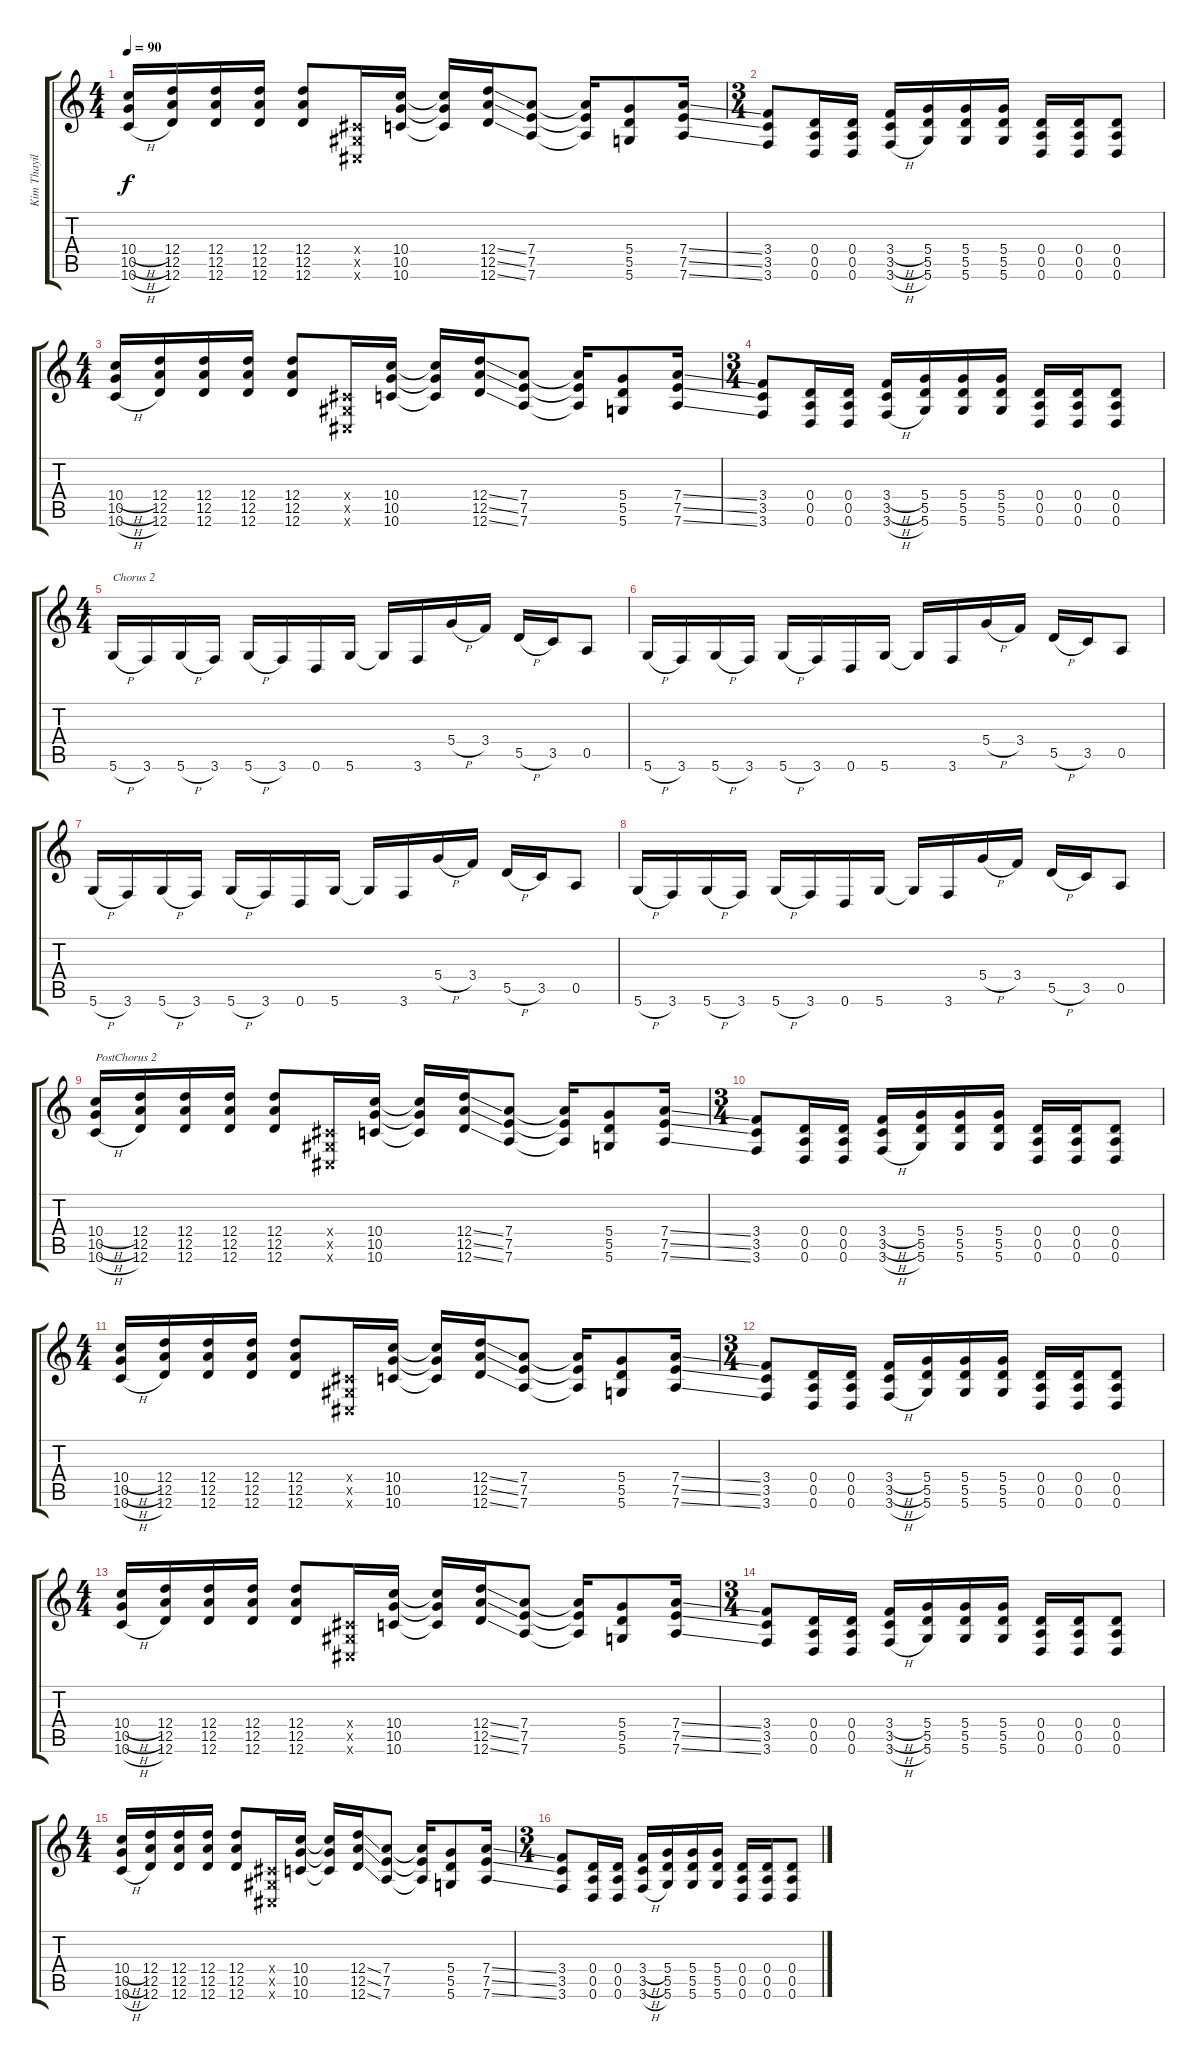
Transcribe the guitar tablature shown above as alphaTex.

\track ("Kim Thayil" "Kim Thayil") {instrument overdrivenguitar}
\staff {score tabs}
\tuning (E4 B3 G3 D3 A2 D2) {hide}
\ts (4 4)
\tempo 90
\clef g2
\ks c
(10.4{h} 10.5{h} 10.6{h}).16{dy f} (12.4 12.5 12.6).16 (12.4 12.5 12.6).16 (12.4 12.5 12.6).16 (12.4 12.5 12.6).8 (-1.4{x} -1.5{x} -1.6{x}).16 (10.4 10.5 10.6).16 (10.4{t} 10.5{t} 10.6{t}).16 (12.4{ss} 12.5{ss} 12.6{ss}).16 (7.4 7.5 7.6).8 (7.4{t} 7.5{t} 7.6{t}).16 (5.4 5.5 5.6).8 (7.4{ss} 7.5{ss} 7.6{ss}).16 |
\ts (3 4)
(3.4 3.5 3.6).8 (0.4 0.5 0.6).16 (0.4 0.5 0.6).16 (3.4{h} 3.5{h} 3.6{h}).16 (5.4 5.5 5.6).16 (5.4 5.5 5.6).16 (5.4 5.5 5.6).16 (0.4 0.5 0.6).16 (0.4 0.5 0.6).16 (0.4 0.5 0.6).8 |
\ts (4 4)
(10.4{h} 10.5{h} 10.6{h}).16 (12.4 12.5 12.6).16 (12.4 12.5 12.6).16 (12.4 12.5 12.6).16 (12.4 12.5 12.6).8 (-1.4{x} -1.5{x} -1.6{x}).16 (10.4 10.5 10.6).16 (10.4{t} 10.5{t} 10.6{t}).16 (12.4{ss} 12.5{ss} 12.6{ss}).16 (7.4 7.5 7.6).8 (7.4{t} 7.5{t} 7.6{t}).16 (5.4 5.5 5.6).8 (7.4{ss} 7.5{ss} 7.6{ss}).16 |
\ts (3 4)
(3.4 3.5 3.6).8 (0.4 0.5 0.6).16 (0.4 0.5 0.6).16 (3.4{h} 3.5{h} 3.6{h}).16 (5.4 5.5 5.6).16 (5.4 5.5 5.6).16 (5.4 5.5 5.6).16 (0.4 0.5 0.6).16 (0.4 0.5 0.6).16 (0.4 0.5 0.6).8 |
\ts (4 4)
5.6{h}.16{txt "Chorus 2"} 3.6.16 5.6{h}.16 3.6.16 5.6{h}.16 3.6.16 0.6.16 5.6.16 5.6{t}.16 3.6.16 5.4{h}.16 3.4.16 5.5{h}.16 3.5.16 0.5.8 |
5.6{h}.16 3.6.16 5.6{h}.16 3.6.16 5.6{h}.16 3.6.16 0.6.16 5.6.16 5.6{t}.16 3.6.16 5.4{h}.16 3.4.16 5.5{h}.16 3.5.16 0.5.8 |
5.6{h}.16 3.6.16 5.6{h}.16 3.6.16 5.6{h}.16 3.6.16 0.6.16 5.6.16 5.6{t}.16 3.6.16 5.4{h}.16 3.4.16 5.5{h}.16 3.5.16 0.5.8 |
5.6{h}.16 3.6.16 5.6{h}.16 3.6.16 5.6{h}.16 3.6.16 0.6.16 5.6.16 5.6{t}.16 3.6.16 5.4{h}.16 3.4.16 5.5{h}.16 3.5.16 0.5.8 |
(10.4{h} 10.5{h} 10.6{h}).16{txt "PostChorus 2"} (12.4 12.5 12.6).16 (12.4 12.5 12.6).16 (12.4 12.5 12.6).16 (12.4 12.5 12.6).8 (-1.4{x} -1.5{x} -1.6{x}).16 (10.4 10.5 10.6).16 (10.4{t} 10.5{t} 10.6{t}).16 (12.4{ss} 12.5{ss} 12.6{ss}).16 (7.4 7.5 7.6).8 (7.4{t} 7.5{t} 7.6{t}).16 (5.4 5.5 5.6).8 (7.4{ss} 7.5{ss} 7.6{ss}).16 |
\ts (3 4)
(3.4 3.5 3.6).8 (0.4 0.5 0.6).16 (0.4 0.5 0.6).16 (3.4{h} 3.5{h} 3.6{h}).16 (5.4 5.5 5.6).16 (5.4 5.5 5.6).16 (5.4 5.5 5.6).16 (0.4 0.5 0.6).16 (0.4 0.5 0.6).16 (0.4 0.5 0.6).8 |
\ts (4 4)
(10.4{h} 10.5{h} 10.6{h}).16 (12.4 12.5 12.6).16 (12.4 12.5 12.6).16 (12.4 12.5 12.6).16 (12.4 12.5 12.6).8 (-1.4{x} -1.5{x} -1.6{x}).16 (10.4 10.5 10.6).16 (10.4{t} 10.5{t} 10.6{t}).16 (12.4{ss} 12.5{ss} 12.6{ss}).16 (7.4 7.5 7.6).8 (7.4{t} 7.5{t} 7.6{t}).16 (5.4 5.5 5.6).8 (7.4{ss} 7.5{ss} 7.6{ss}).16 |
\ts (3 4)
(3.4 3.5 3.6).8 (0.4 0.5 0.6).16 (0.4 0.5 0.6).16 (3.4{h} 3.5{h} 3.6{h}).16 (5.4 5.5 5.6).16 (5.4 5.5 5.6).16 (5.4 5.5 5.6).16 (0.4 0.5 0.6).16 (0.4 0.5 0.6).16 (0.4 0.5 0.6).8 |
\ts (4 4)
(10.4{h} 10.5{h} 10.6{h}).16 (12.4 12.5 12.6).16 (12.4 12.5 12.6).16 (12.4 12.5 12.6).16 (12.4 12.5 12.6).8 (-1.4{x} -1.5{x} -1.6{x}).16 (10.4 10.5 10.6).16 (10.4{t} 10.5{t} 10.6{t}).16 (12.4{ss} 12.5{ss} 12.6{ss}).16 (7.4 7.5 7.6).8 (7.4{t} 7.5{t} 7.6{t}).16 (5.4 5.5 5.6).8 (7.4{ss} 7.5{ss} 7.6{ss}).16 |
\ts (3 4)
(3.4 3.5 3.6).8 (0.4 0.5 0.6).16 (0.4 0.5 0.6).16 (3.4{h} 3.5{h} 3.6{h}).16 (5.4 5.5 5.6).16 (5.4 5.5 5.6).16 (5.4 5.5 5.6).16 (0.4 0.5 0.6).16 (0.4 0.5 0.6).16 (0.4 0.5 0.6).8 |
\ts (4 4)
(10.4{h} 10.5{h} 10.6{h}).16 (12.4 12.5 12.6).16 (12.4 12.5 12.6).16 (12.4 12.5 12.6).16 (12.4 12.5 12.6).8 (-1.4{x} -1.5{x} -1.6{x}).16 (10.4 10.5 10.6).16 (10.4{t} 10.5{t} 10.6{t}).16 (12.4{ss} 12.5{ss} 12.6{ss}).16 (7.4 7.5 7.6).8 (7.4{t} 7.5{t} 7.6{t}).16 (5.4 5.5 5.6).8 (7.4{ss} 7.5{ss} 7.6{ss}).16 |
\ts (3 4)
(3.4 3.5 3.6).8 (0.4 0.5 0.6).16 (0.4 0.5 0.6).16 (3.4{h} 3.5{h} 3.6{h}).16 (5.4 5.5 5.6).16 (5.4 5.5 5.6).16 (5.4 5.5 5.6).16 (0.4 0.5 0.6).16 (0.4 0.5 0.6).16 (0.4 0.5 0.6).8
